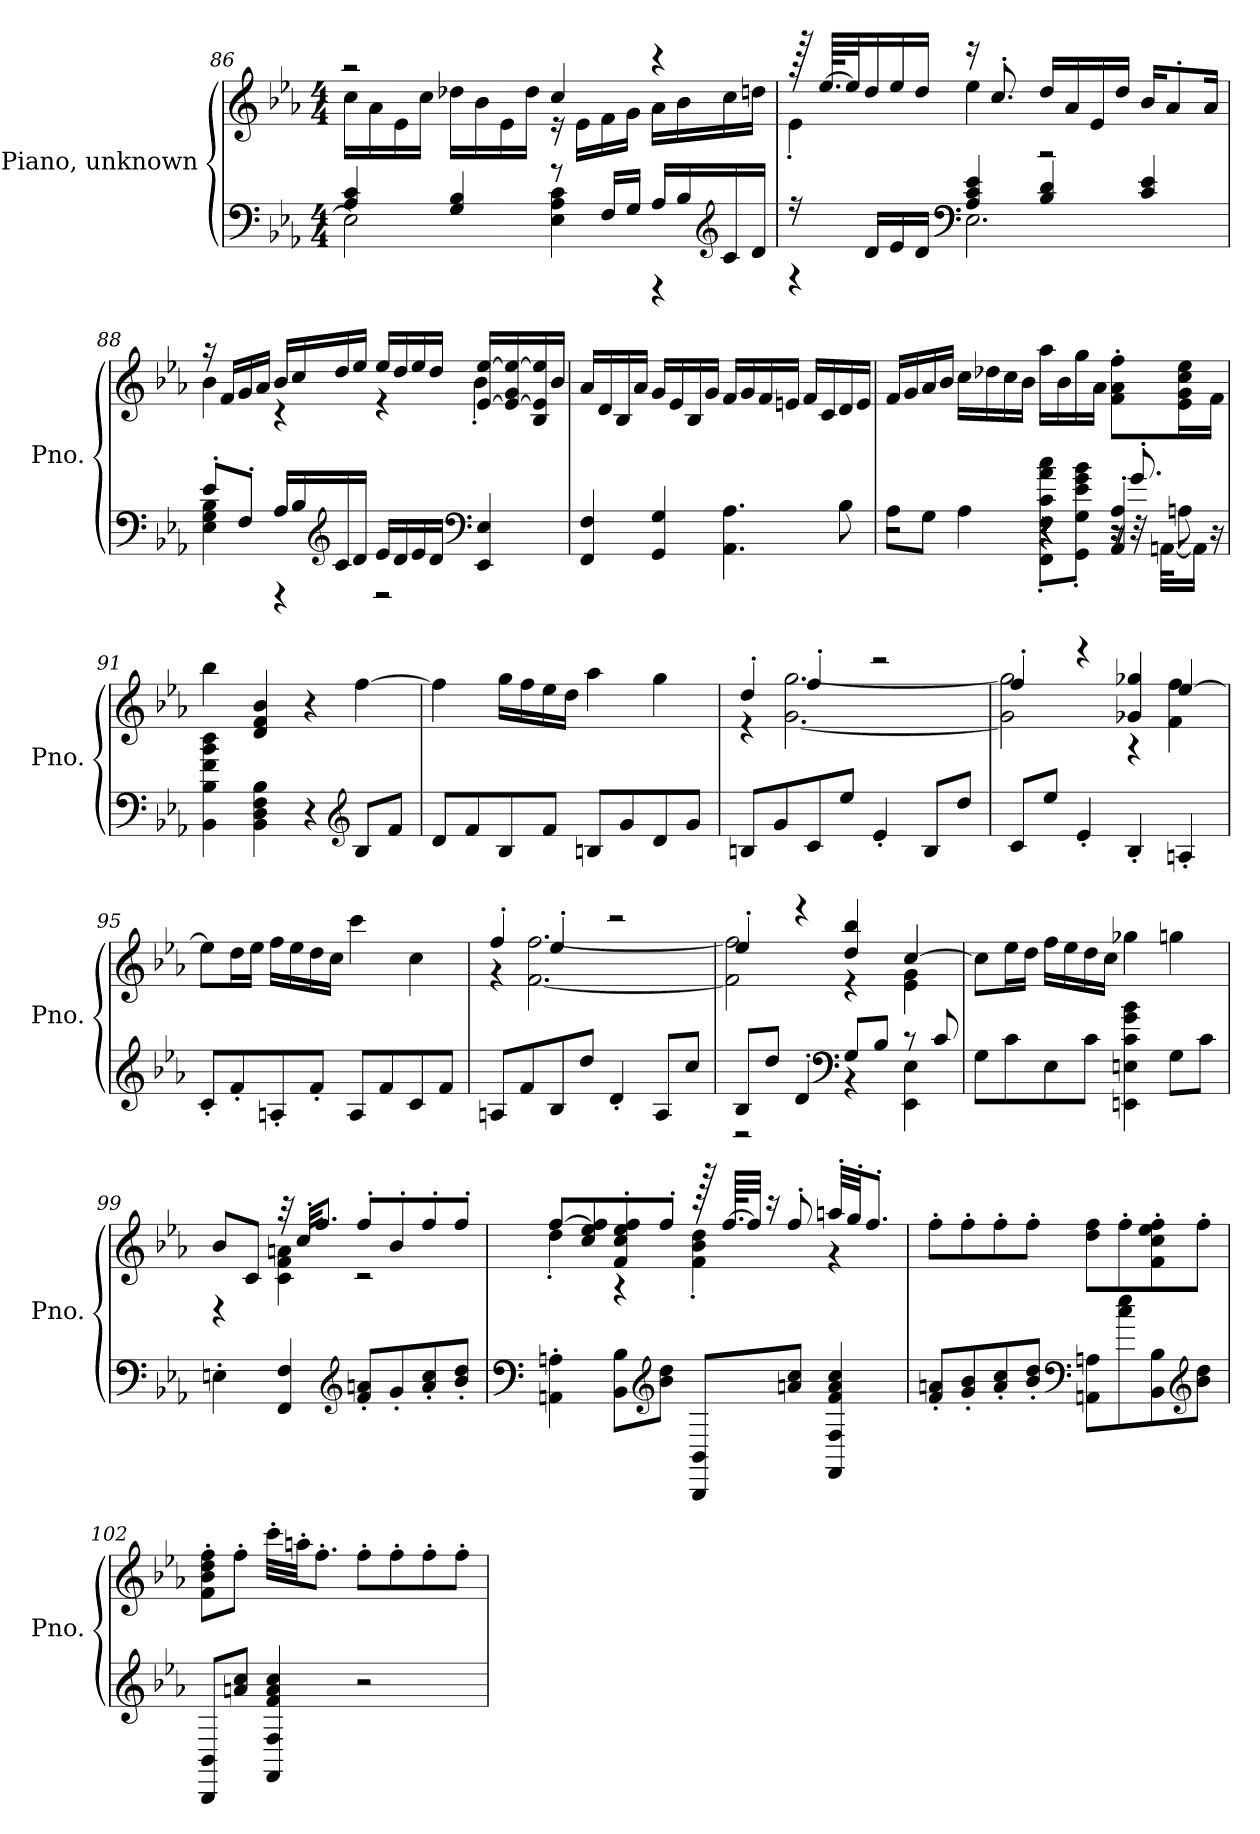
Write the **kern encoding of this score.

**kern	**kern
*part1	*part1
*staff2	*staff1
*I"Piano, unknown	*
*I'Pno.	*
*clefF4	*clefG2
*k[b-e-a-]	*k[b-e-a-]
*M4/4	*M4/4
=86	=86
*^	*^
4A-/ 4c/	2E-\]	2r	16cc\LL
.	.	.	16a-\
.	.	.	16e-\
.	.	.	16cc\JJ
4G/ 4B-/	.	.	16dd-X\LL
.	.	.	16b-\
.	.	.	16e-\
.	.	.	16dd-\JJ
8r	4E-\ 4A-\ 4c\	4cc/	16r
.	.	.	16e-\LL
16F/LL	.	.	16f\
16G/JJ	.	.	16g\JJ
16A-/LL	4r	4r	16a-\LL
16B-/	.	.	16b-\
*clefG2	*	*	*
16c/	.	.	16cc\
16d/JJ	.	.	16ddn\JJ
!!LO:LB:g=z	!!
=87	=87	=87	=87
16r	4r	128r	4e-'\
.	.	[64.ee-/KLLL	.
.	.	32ee-/J]	.
16d/LL	.	16dd/	.
16e-/	.	16ee-/	.
16d/JJ	.	16dd/JJ	.
*clefF4	*	*	*
4A-/ 4c/ 4e-/	2.E-\	16r	4ee-\
.	.	8.cc'/	.
4B-/ 4d/	.	16dd/LL	2r
.	.	16a-/	.
.	.	16e-/	.
.	.	16dd/JJ	.
4c/ 4e-/	.	16b-/KL	.
.	.	8a-'/	.
.	.	16a-/Jk	.
=88	=88	=88	=88
8e-'/L	4E-\ 4G\ 4B-\	16r	4b-\
.	.	16f/LL	.
8F'/J	.	16g/	.
.	.	16a-/JJ	.
16A-/LL	4r	16b-/LL	4r
16B-/	.	16cc/	.
*clefG2	*	*	*
16c/	.	16dd/	.
16d/JJ	.	16ee-/JJ	.
16e-/LL	2r	16ee-/LL	4r
16d/	.	16dd/	.
16e-/	.	16ee-/	.
16d/JJ	.	16dd/JJ	.
*clefF4	*	*	*
4EE-/ 4E-/	.	[16e-/ [16ee-/LL	4b-'\
.	.	16e-/_ 16g/ 16ee-/_	.
.	.	16B-/ 16e-/] 16ee-/]	.
.	.	16b-/JJ	.
*v	*v	*	*
*	*v	*v
!!LO:LB:g=z
=89	=89
4FF/ 4F/	16a-/LL
.	16d/
.	16B-/
.	16a-/JJ
4GG/ 4G/	16g/LL
.	16e-/
.	16B-/
.	16g/JJ
4.AA-\ 4.A-\	16f/LL
.	16g/
.	16f/
.	16en/JJ
.	16f/LL
.	16c/
8B-\	16d/
.	16e/JJ
=90	=90
*^	*
*	*^	*
*	*	*^	*
2r	8A-\L	2r	2r	16f/LL
.	.	.	.	16g/
.	8G\J	.	.	16a-/
.	.	.	.	16b-/JJ
.	4A-\	.	.	16cc\LL
.	.	.	.	16dd-X\
.	.	.	.	16cc\
.	.	.	.	16b-\JJ
4r	8FF\' 8F\' 8c\' 8a-\' 8cc\'L	4r	4r	16aa-\LL
.	.	.	.	16b-\
.	8GG\' 8G\' 8e-\' 8g\' 8b-\'J	.	.	16gg\
.	.	.	.	16a-\JJ
16r	8r	4AA-/' 4A-/'	16r	8f\' 8a-\' 8ff\'L
8.g'/	.	.	32r	.
.	.	.	[32AAn\KLL	.
.	8An\	.	16AA\JJ]	16e-\ 16g\ 16cc\ 16ee-\L
.	.	.	16r	16f\JJ
*v	*v	*v	*v	*
=91	=91
4BB-\ 4B-\ 4f\ 4b-\ 4dd\	4bb-\
4BB-\ 4D\ 4F\ 4B-\	4d/ 4f/ 4b-/
4r	4r
*clefG2	*
8B-/L	[4ff\
8f/J	.
!!LO:LB:g=z
=92	=92
8d/L	4ff\]
8f/	.
8B-/	16gg\LL
.	16ff\
8f/J	16ee-\
.	16dd\JJ
8Bn/L	4aa-\
8g/	.
8d/	4gg\
8g/J	.
=93	=93
*	*^
8Bn/L	4dd'/	4r
8g/	.	.
8c/	4ff'/	[2.g\ [2.gg\
8ee-/J	.	.
4e-'/	2r	.
8B/L	.	.
8dd/J	.	.
=94	=94	=94
8c/L	4ff'/	2g\] 2gg\]
8ee-/J	.	.
4e-'/	4r	.
4B-'/	4g-X/ 4gg-X/	4r
4An'/	[4ee-/	4f\ 4ff\
*	*v	*v
=95	=95
8c'/L	8ee-\L]
8f'/	16dd\L
.	16ee-\JJ
8An'/	16ff\LL
.	16ee-\
8f'/J	16dd\
.	16cc\JJ
8A/L	4ccc\
8f/	.
8c/	4cc\
8f/J	.
!!LO:LB:g=z
=96	=96
*	*^
8An/L	4ff'/	4r
8f/	.	.
8B-/	4ee-'/	[2.f\ [2.ff\
8dd/J	.	.
4d'/	2r	.
8A/L	.	.
8cc/J	.	.
=97	=97	=97
*^	*	*
8B-/L	2r	4ee-'/	2f\] 2ff\]
8dd/J	.	.	.
4d'/	.	4r	.
*clefF4	*	*	*
8G/L	4r	4dd/ 4bb-/	4r
8B-/J	.	.	.
8r	4EE-\ 4E-\	[4cc/	4e-\ 4g\
8c/	.	.	.
*v	*v	*	*
*	*v	*v
=98	=98
8G\L	8cc\L]
8c\	16ee-\L
.	16dd\JJ
8E-\	16ff\LL
.	16ee-\
8c\J	16dd\
.	16cc\JJ
4EEn\ 4En\ 4c\ 4g\ 4b-\	4gg-X\
8G\L	4ggn\
8c\J	.
=99	=99
*	*^
4En'\	8b-/L	4r
.	8c/J	.
4FF/ 4F/	32r	4c\ 4f\ 4an\
.	32cc'/KKL	.
.	8.ff/J	.
*clefG2	*	*
8f/' 8an/'L	8ff'/L	2r
8g'/	8b-'/	.
8a/' 8cc/'	8ff'/	.
8b-/' 8dd/'J	8ff'/J	.
!!LO:PB:g=z	!!
=100	=100	=100
*clefF4	*	*
4AAn\' 4An\'	[8ff/L	4dd'\
.	8cc/ 8ee-/ 8ff/]	.
8BB-\ 8B-\L	8f/' 8cc/' 8ee-/' 8ff/'	4r
*clefG2	*	*
8b-\ 8dd\J	8ff'/J	.
8BBB-/ 8BB-/L	128r	4f\' 4b-\' 4dd\'
.	[64.ff/KLLL	.
.	32ff/JJJ]	.
.	16r	.
8an/ 8cc/J	8ff'/	.
4FF/ 4F/ 4f/ 4a/ 4cc/	32aan'/LLL	4r
.	32gg'/JJ	.
.	8.ff'/J	.
*	*v	*v
=101	=101
8f/' 8an/'L	8ff'\L
8g/' 8b-/'	8ff'\
8a/' 8cc/'	8ff'\
8b-/' 8dd/'J	8ff'\J
*clefF4	*
8AAn\ 8An\L	8dd\ 8ff\L
8cc\ 8ee-\	8ff'\
8BB-\ 8B-\	8f\' 8cc\' 8ee-\' 8ff\'
*clefG2	*
8b-\ 8dd\J	8ff'\J
=102	=102
8BBB-/ 8BB-/L	8f\' 8b-\' 8dd\' 8ff\'L
8an/ 8cc/J	8ff'\J
4FF/ 4F/ 4f/ 4a/ 4cc/	32ccc'\LLL
.	32aan'\JJ
.	8.ff'\J
2r	8ff'\L
.	8ff'\
.	8ff'\
.	8ff'\J
=	=
*-	*-
